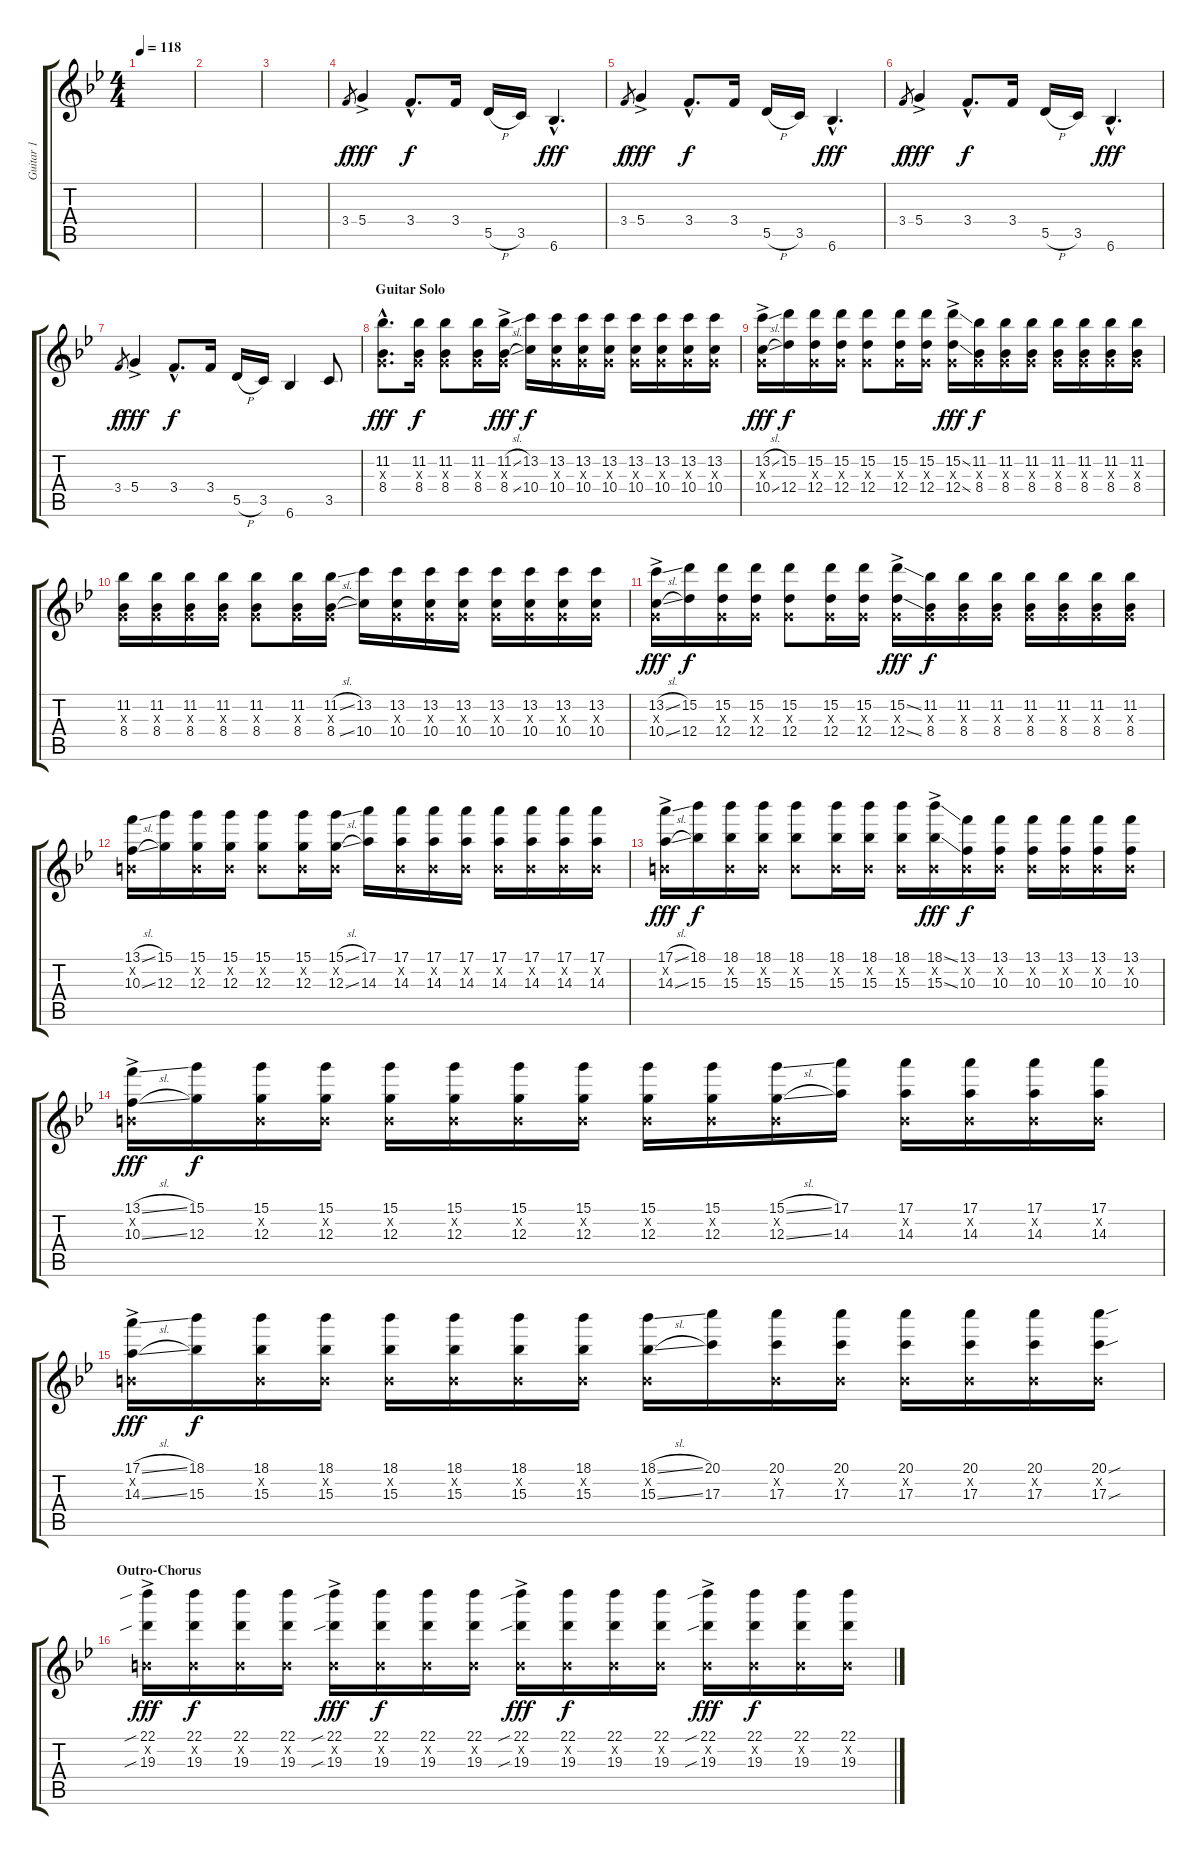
\track ("Guitar 1" "Guitar 1") {instrument distortionguitar}
\staff {score tabs}
\tuning (E4 B3 G3 D3 A2 E2) {hide}
\ts (4 4)
\tempo 118
\clef g2
\ks bb
|
|
|
3.4.8{gr} 5.4{ac}.4{dy fff} 3.4{hac}.8{d dy f} 3.4.16 5.5{h}.16 3.5.16 6.6{hac}.4{d dy fff} |
3.4.8{gr dy f} 5.4{ac}.4{dy fff} 3.4{hac}.8{d dy f} 3.4.16 5.5{h}.16 3.5.16 6.6{hac}.4{d dy fff} |
3.4.8{gr dy f} 5.4{ac}.4{dy fff} 3.4{hac}.8{d dy f} 3.4.16 5.5{h}.16 3.5.16 6.6{hac}.4{d dy fff} |
3.4.8{gr dy f} 5.4{ac}.4{dy fff} 3.4{hac}.8{d dy f} 3.4.16 5.5{h}.16 3.5.16 6.6.4 3.5.8 |
\section ("" "Guitar Solo")
(11.2{hac} 0.3{hac x} 8.4{hac}).8{d dy fff volume 14 instrument overdrivenguitar} (11.2 0.3{x} 8.4).16{dy f} (11.2 0.3{x} 8.4).8 (11.2 0.3{x} 8.4).16 (11.2{sl ac} 0.3{ac x} 8.4{sl ac}).16{dy fff} (13.2 10.4).16{dy f} (13.2 0.3{x} 10.4).16 (13.2 0.3{x} 10.4).16 (13.2 0.3{x} 10.4).16 (13.2 0.3{x} 10.4).16 (13.2 0.3{x} 10.4).16 (13.2 0.3{x} 10.4).16 (13.2 0.3{x} 10.4).16 |
(13.2{sl ac} 0.3{ac x} 10.4{sl ac}).16{dy fff} (15.2 12.4).16{dy f} (15.2 0.3{x} 12.4).16 (15.2 0.3{x} 12.4).16 (15.2 0.3{x} 12.4).8 (15.2 0.3{x} 12.4).16 (15.2 0.3{x} 12.4).16 (15.2{ss ac} 0.3{ac x} 12.4{ss ac}).16{dy fff} (11.2 0.3{x} 8.4).16{dy f} (11.2 0.3{x} 8.4).16 (11.2 0.3{x} 8.4).16 (11.2 0.3{x} 8.4).16 (11.2 0.3{x} 8.4).16 (11.2 0.3{x} 8.4).16 (11.2 0.3{x} 8.4).16 |
(11.2 0.3{x} 8.4).16 (11.2 0.3{x} 8.4).16 (11.2 0.3{x} 8.4).16 (11.2 0.3{x} 8.4).16 (11.2 0.3{x} 8.4).8 (11.2 0.3{x} 8.4).16 (11.2{sl} 0.3{x} 8.4{sl}).16 (13.2 10.4).16 (13.2 0.3{x} 10.4).16 (13.2 0.3{x} 10.4).16 (13.2 0.3{x} 10.4).16 (13.2 0.3{x} 10.4).16 (13.2 0.3{x} 10.4).16 (13.2 0.3{x} 10.4).16 (13.2 0.3{x} 10.4).16 |
(13.2{sl ac} 0.3{ac x} 10.4{sl ac}).16{dy fff} (15.2 12.4).16{dy f} (15.2 0.3{x} 12.4).16 (15.2 0.3{x} 12.4).16 (15.2 0.3{x} 12.4).8 (15.2 0.3{x} 12.4).16 (15.2 0.3{x} 12.4).16 (15.2{ss ac} 0.3{ac x} 12.4{ss ac}).16{dy fff} (11.2 0.3{x} 8.4).16{dy f} (11.2 0.3{x} 8.4).16 (11.2 0.3{x} 8.4).16 (11.2 0.3{x} 8.4).16 (11.2 0.3{x} 8.4).16 (11.2 0.3{x} 8.4).16 (11.2 0.3{x} 8.4).16 |
(13.1{sl} 0.2{x} 10.3{sl}).16 (15.1 12.3).16 (15.1 0.2{x} 12.3).16 (15.1 0.2{x} 12.3).16 (15.1 0.2{x} 12.3).8 (15.1 0.2{x} 12.3).16 (15.1{sl} 0.2{x} 12.3{sl}).16 (17.1 14.3).16 (17.1 0.2{x} 14.3).16 (17.1 0.2{x} 14.3).16 (17.1 0.2{x} 14.3).16 (17.1 0.2{x} 14.3).16 (17.1 0.2{x} 14.3).16 (17.1 0.2{x} 14.3).16 (17.1 0.2{x} 14.3).16 |
(17.1{sl ac} 0.2{ac x} 14.3{sl ac}).16{dy fff} (18.1 15.3).16{dy f} (18.1 0.2{x} 15.3).16 (18.1 0.2{x} 15.3).16 (18.1 0.2{x} 15.3).8 (18.1 0.2{x} 15.3).16 (18.1 0.2{x} 15.3).16 (18.1 0.2{x} 15.3).16 (18.1{ss ac} 0.2{ac x} 15.3{ss ac}).16{dy fff} (13.1 0.2{x} 10.3).16{dy f} (13.1 0.2{x} 10.3).16 (13.1 0.2{x} 10.3).16 (13.1 0.2{x} 10.3).16 (13.1 0.2{x} 10.3).16 (13.1 0.2{x} 10.3).16 |
(13.1{sl ac} 0.2{ac x} 10.3{sl ac}).16{dy fff} (15.1 12.3).16{dy f} (15.1 0.2{x} 12.3).16 (15.1 0.2{x} 12.3).16 (15.1 0.2{x} 12.3).16 (15.1 0.2{x} 12.3).16 (15.1 0.2{x} 12.3).16 (15.1 0.2{x} 12.3).16 (15.1 0.2{x} 12.3).16 (15.1 0.2{x} 12.3).16 (15.1{sl} 0.2{x} 12.3{sl}).16 (17.1 14.3).16 (17.1 0.2{x} 14.3).16 (17.1 0.2{x} 14.3).16 (17.1 0.2{x} 14.3).16 (17.1 0.2{x} 14.3).16 |
(17.1{sl ac} 0.2{ac x} 14.3{sl ac}).16{dy fff} (18.1 15.3).16{dy f} (18.1 0.2{x} 15.3).16 (18.1 0.2{x} 15.3).16 (18.1 0.2{x} 15.3).16 (18.1 0.2{x} 15.3).16 (18.1 0.2{x} 15.3).16 (18.1 0.2{x} 15.3).16 (18.1{sl} 0.2{x} 15.3{sl}).16 (20.1 17.3).16 (20.1 0.2{x} 17.3).16 (20.1 0.2{x} 17.3).16 (20.1 0.2{x} 17.3).16 (20.1 0.2{x} 17.3).16 (20.1 0.2{x} 17.3).16 (20.1{sou} 0.2{x} 17.3{sou}).16 |
\section ("" "Outro-Chorus")
(22.1{sib ac} 0.2{ac x} 19.3{sib ac}).16{dy fff} (22.1 0.2{x} 19.3).16{dy f} (22.1 0.2{x} 19.3).16 (22.1 0.2{x} 19.3).16 (22.1{sib ac} 0.2{ac x} 19.3{sib ac}).16{dy fff volume 12} (22.1 0.2{x} 19.3).16{dy f} (22.1 0.2{x} 19.3).16 (22.1 0.2{x} 19.3).16{volume 11} (22.1{sib ac} 0.2{ac x} 19.3{sib ac}).16{dy fff} (22.1 0.2{x} 19.3).16{dy f} (22.1 0.2{x} 19.3).16{volume 10} (22.1 0.2{x} 19.3).16 (22.1{sib ac} 0.2{ac x} 19.3{sib ac}).16{dy fff} (22.1 0.2{x} 19.3).16{dy f} (22.1 0.2{x} 19.3).16{volume 9} (22.1 0.2{x} 19.3).16
